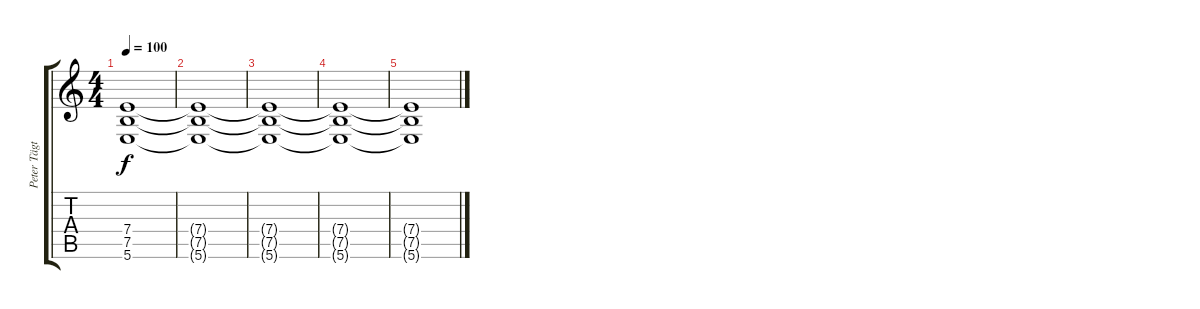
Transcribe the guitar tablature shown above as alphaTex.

\track ("Peter Tägtgren - Rhythm" "Peter Tägt") {instrument distortionguitar}
\staff {score tabs}
\tuning (B3 Gb3 D3 A2 E2 B1) {hide}
\ts (4 4)
\tempo 100
\clef g2
\ks c
(7.4 7.5 5.6).1{dy f} |
(7.4{t} 7.5{t} 5.6{t}).1 |
(7.4{t} 7.5{t} 5.6{t}).1 |
(7.4{t} 7.5{t} 5.6{t}).1 |
(7.4{t} 7.5{t} 5.6{t}).1
